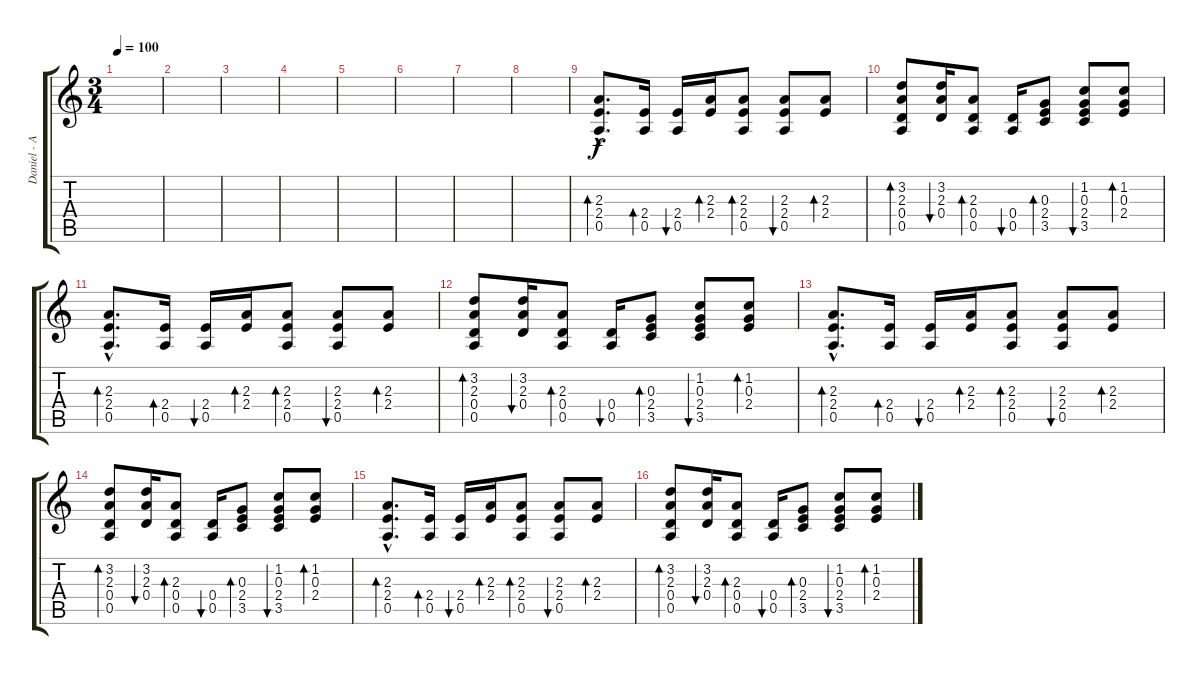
\track ("Daniel - Acoustic" "Daniel - A") {instrument acousticguitarsteel}
\staff {score tabs}
\tuning (E4 B3 G3 D3 A2 E2) {hide}
\ts (3 4)
\tempo 100
\clef g2
\ks c
|
|
|
|
|
|
|
|
(2.3{hac} 2.4{hac} 0.5{hac}).8{d bd 240} (2.4 0.5).16{bd 240} (2.4 0.5).16{bu 240} (2.3 2.4).16{bd 240} (2.3 2.4 0.5).8{bd 240} (2.3 2.4 0.5).8{bu 240} (2.3 2.4).8{bd 240} |
(3.2 2.3 0.4 0.5).8{bd 240} (3.2 2.3 0.4).16{bu 240} (2.3 0.4 0.5).8{bd 240} (0.4 0.5).16{bu 240} (0.3 2.4 3.5).8{bd 240} (1.2 0.3 2.4 3.5).8{bu 240} (1.2 0.3 2.4).8{bd 240} |
(2.3{hac} 2.4{hac} 0.5{hac}).8{d bd 240} (2.4 0.5).16{bd 240} (2.4 0.5).16{bu 240} (2.3 2.4).16{bd 240} (2.3 2.4 0.5).8{bd 240} (2.3 2.4 0.5).8{bu 240} (2.3 2.4).8{bd 240} |
(3.2 2.3 0.4 0.5).8{bd 240} (3.2 2.3 0.4).16{bu 240} (2.3 0.4 0.5).8{bd 240} (0.4 0.5).16{bu 240} (0.3 2.4 3.5).8{bd 240} (1.2 0.3 2.4 3.5).8{bu 240} (1.2 0.3 2.4).8{bd 240} |
(2.3{hac} 2.4{hac} 0.5{hac}).8{d bd 240} (2.4 0.5).16{bd 240} (2.4 0.5).16{bu 240} (2.3 2.4).16{bd 240} (2.3 2.4 0.5).8{bd 240} (2.3 2.4 0.5).8{bu 240} (2.3 2.4).8{bd 240} |
(3.2 2.3 0.4 0.5).8{bd 240} (3.2 2.3 0.4).16{bu 240} (2.3 0.4 0.5).8{bd 240} (0.4 0.5).16{bu 240} (0.3 2.4 3.5).8{bd 240} (1.2 0.3 2.4 3.5).8{bu 240} (1.2 0.3 2.4).8{bd 240} |
(2.3{hac} 2.4{hac} 0.5{hac}).8{d bd 240} (2.4 0.5).16{bd 240} (2.4 0.5).16{bu 240} (2.3 2.4).16{bd 240} (2.3 2.4 0.5).8{bd 240} (2.3 2.4 0.5).8{bu 240} (2.3 2.4).8{bd 240} |
(3.2 2.3 0.4 0.5).8{bd 240} (3.2 2.3 0.4).16{bu 240} (2.3 0.4 0.5).8{bd 240} (0.4 0.5).16{bu 240} (0.3 2.4 3.5).8{bd 240} (1.2 0.3 2.4 3.5).8{bu 240} (1.2 0.3 2.4).8{bd 240}
